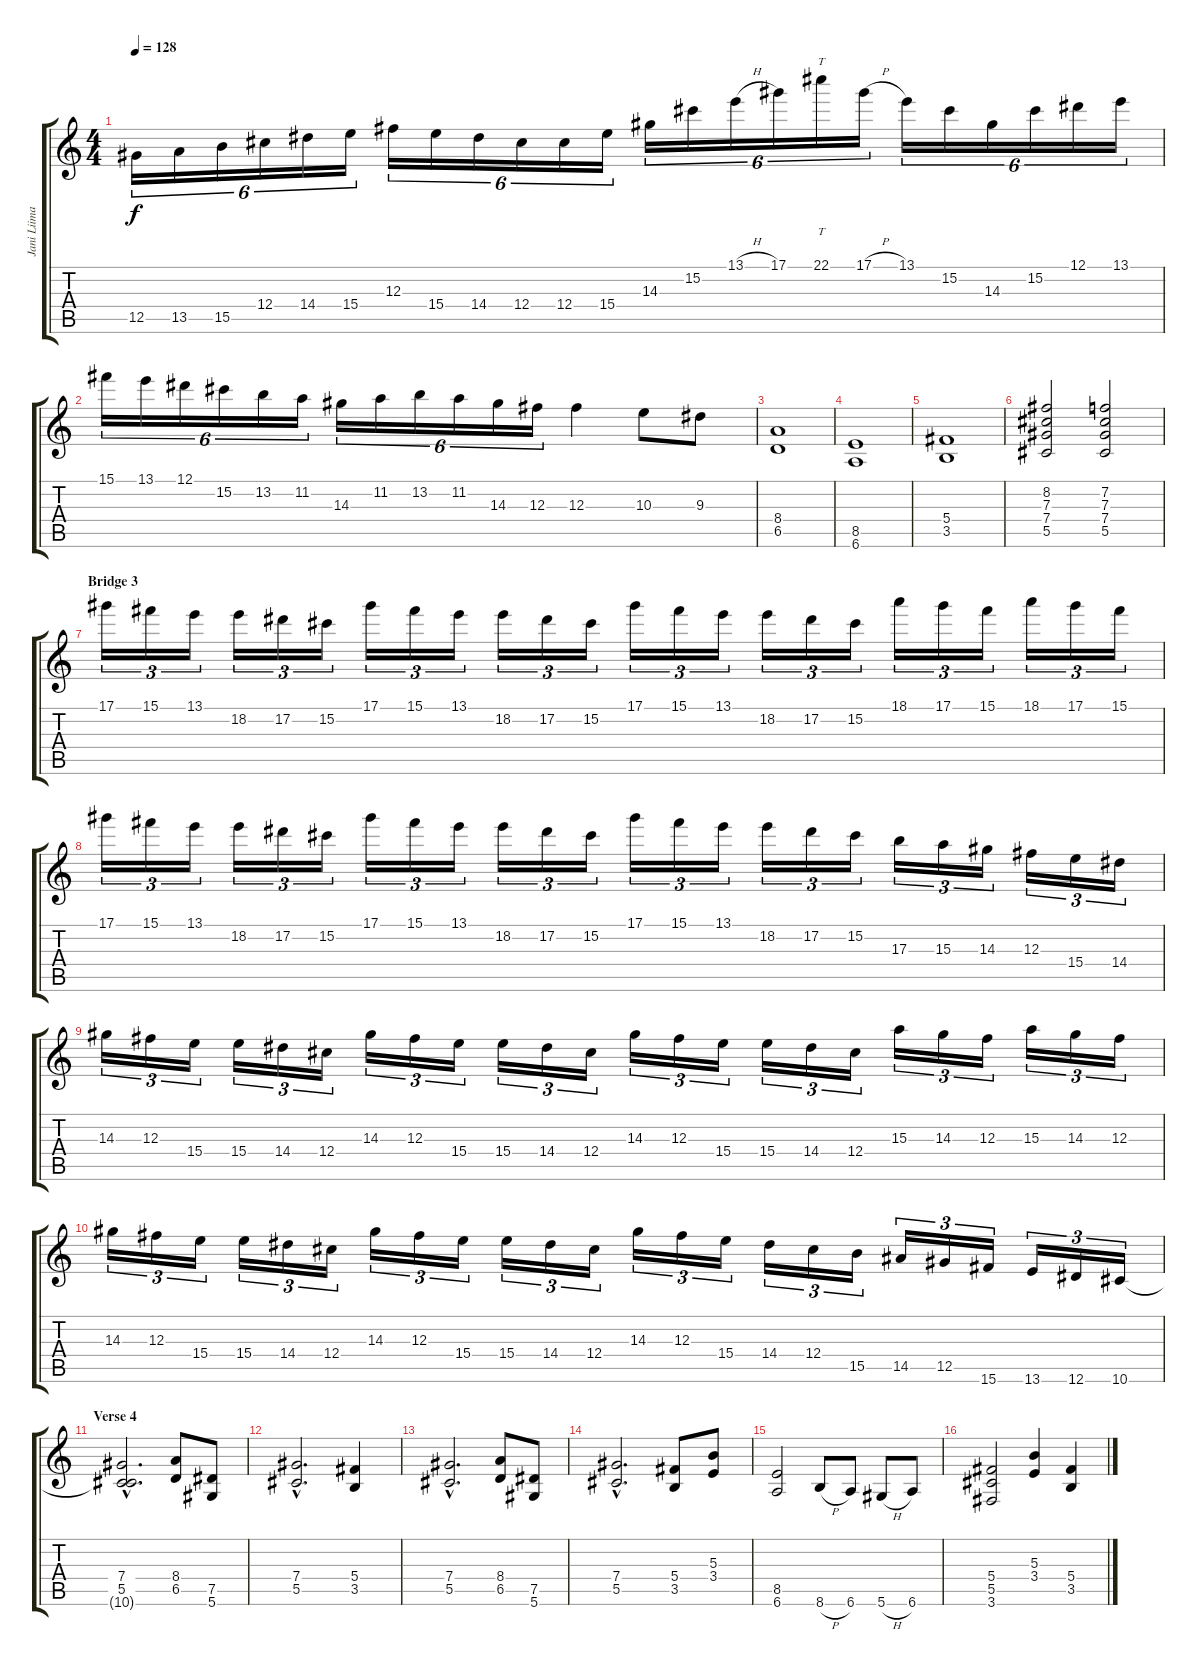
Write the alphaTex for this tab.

\track ("Jani Liimatainen" "Jani Liima") {instrument distortionguitar}
\staff {score tabs}
\tuning (Eb4 Bb3 Gb3 Db3 Ab2 Eb2) {hide}
\ts (4 4)
\tempo 128
\clef g2
\ks c
12.5.16{tu (6 4) dy f} 13.5.16{tu (6 4)} 15.5.16{tu (6 4)} 12.4.16{tu (6 4)} 14.4.16{tu (6 4)} 15.4.16{tu (6 4)} 12.3.16{tu (6 4)} 15.4.16{tu (6 4)} 14.4.16{tu (6 4)} 12.4.16{tu (6 4)} 12.4.16{tu (6 4)} 15.4.16{tu (6 4)} 14.3.16{tu (6 4)} 15.2.16{tu (6 4)} 13.1{h}.16{tu (6 4)} 17.1.16{tu (6 4)} 22.1.16{tt tu (6 4)} 17.1{h}.16{tu (6 4)} 13.1.16{tu (6 4)} 15.2.16{tu (6 4)} 14.3.16{tu (6 4)} 15.2.16{tu (6 4)} 12.1.16{tu (6 4)} 13.1.16{tu (6 4)} |
15.1.16{tu (6 4)} 13.1.16{tu (6 4)} 12.1.16{tu (6 4)} 15.2.16{tu (6 4)} 13.2.16{tu (6 4)} 11.2.16{tu (6 4)} 14.3.16{tu (6 4)} 11.2.16{tu (6 4)} 13.2.16{tu (6 4)} 11.2.16{tu (6 4)} 14.3.16{tu (6 4)} 12.3.16{tu (6 4)} 12.3.4 10.3.8 9.3.8 |
(8.4 6.5).1 |
(8.5 6.6).1 |
(5.4 3.5).1 |
(8.2 7.3 7.4 5.5).2 (7.2 7.3 7.4 5.5).2 |
\section ("" "Bridge 3")
17.1.16{tu (3 2) volume 16 instrument distortionguitar} 15.1.16{tu (3 2)} 13.1.16{tu (3 2)} 18.2.16{tu (3 2)} 17.2.16{tu (3 2)} 15.2.16{tu (3 2)} 17.1.16{tu (3 2)} 15.1.16{tu (3 2)} 13.1.16{tu (3 2)} 18.2.16{tu (3 2)} 17.2.16{tu (3 2)} 15.2.16{tu (3 2)} 17.1.16{tu (3 2)} 15.1.16{tu (3 2)} 13.1.16{tu (3 2)} 18.2.16{tu (3 2)} 17.2.16{tu (3 2)} 15.2.16{tu (3 2)} 18.1.16{tu (3 2)} 17.1.16{tu (3 2)} 15.1.16{tu (3 2)} 18.1.16{tu (3 2)} 17.1.16{tu (3 2)} 15.1.16{tu (3 2)} |
17.1.16{tu (3 2)} 15.1.16{tu (3 2)} 13.1.16{tu (3 2)} 18.2.16{tu (3 2)} 17.2.16{tu (3 2)} 15.2.16{tu (3 2)} 17.1.16{tu (3 2)} 15.1.16{tu (3 2)} 13.1.16{tu (3 2)} 18.2.16{tu (3 2)} 17.2.16{tu (3 2)} 15.2.16{tu (3 2)} 17.1.16{tu (3 2)} 15.1.16{tu (3 2)} 13.1.16{tu (3 2)} 18.2.16{tu (3 2)} 17.2.16{tu (3 2)} 15.2.16{tu (3 2)} 17.3.16{tu (3 2)} 15.3.16{tu (3 2)} 14.3.16{tu (3 2)} 12.3.16{tu (3 2)} 15.4.16{tu (3 2)} 14.4.16{tu (3 2)} |
14.3.16{tu (3 2)} 12.3.16{tu (3 2)} 15.4.16{tu (3 2)} 15.4.16{tu (3 2)} 14.4.16{tu (3 2)} 12.4.16{tu (3 2)} 14.3.16{tu (3 2)} 12.3.16{tu (3 2)} 15.4.16{tu (3 2)} 15.4.16{tu (3 2)} 14.4.16{tu (3 2)} 12.4.16{tu (3 2)} 14.3.16{tu (3 2)} 12.3.16{tu (3 2)} 15.4.16{tu (3 2)} 15.4.16{tu (3 2)} 14.4.16{tu (3 2)} 12.4.16{tu (3 2)} 15.3.16{tu (3 2)} 14.3.16{tu (3 2)} 12.3.16{tu (3 2)} 15.3.16{tu (3 2)} 14.3.16{tu (3 2)} 12.3.16{tu (3 2)} |
14.3.16{tu (3 2)} 12.3.16{tu (3 2)} 15.4.16{tu (3 2)} 15.4.16{tu (3 2)} 14.4.16{tu (3 2)} 12.4.16{tu (3 2)} 14.3.16{tu (3 2)} 12.3.16{tu (3 2)} 15.4.16{tu (3 2)} 15.4.16{tu (3 2)} 14.4.16{tu (3 2)} 12.4.16{tu (3 2)} 14.3.16{tu (3 2)} 12.3.16{tu (3 2)} 15.4.16{tu (3 2)} 14.4.16{tu (3 2)} 12.4.16{tu (3 2)} 15.5.16{tu (3 2)} 14.5.16{tu (3 2)} 12.5.16{tu (3 2)} 15.6.16{tu (3 2)} 13.6.16{tu (3 2)} 12.6.16{tu (3 2)} 10.6.16{tu (3 2)} |
\section ("" "Verse 4")
(7.4{hac} 5.5{hac} 10.6{t}).2{d volume 14 instrument distortionguitar} (8.4 6.5).8 (7.5 5.6).8 |
(7.4{hac} 5.5{hac}).2{d volume 14} (5.4 3.5).4 |
(7.4{hac} 5.5{hac}).2{d} (8.4 6.5).8 (7.5 5.6).8 |
(7.4{hac} 5.5{hac}).2{d} (5.4 3.5).8 (5.3 3.4).8 |
(8.5 6.6).2 8.6{h}.8 6.6.8 5.6{h}.8 6.6.8 |
(5.4 5.5 3.6).2 (5.3 3.4).4 (5.4 3.5).4
